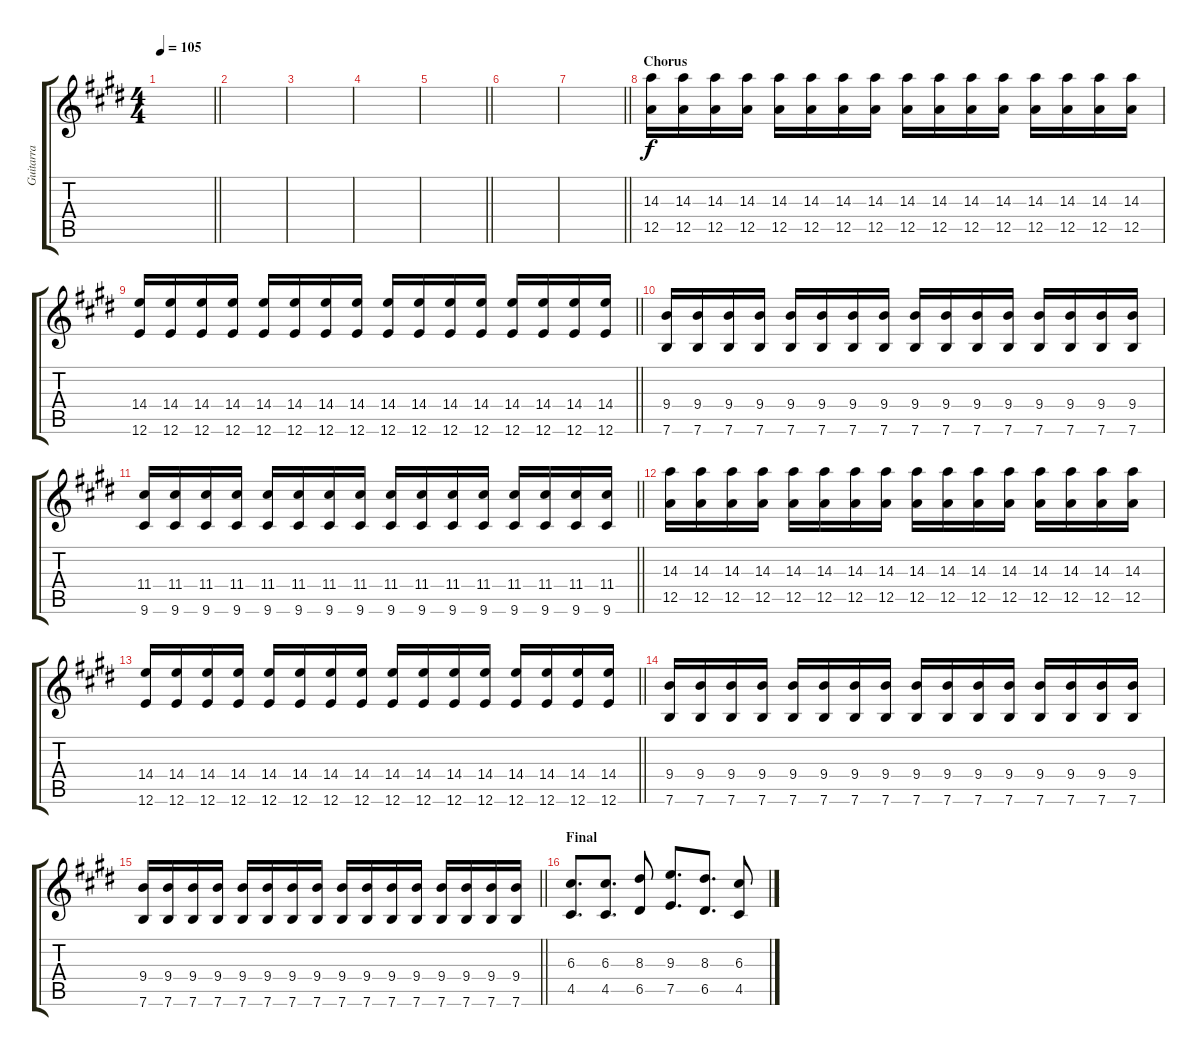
\track ("Guitarra" "Guitarra") {instrument overdrivenguitar}
\staff {score tabs}
\tuning (E4 B3 G3 D3 A2 E2) {hide}
\ts (4 4)
\tempo 105
\clef g2
\barLineRight lightlight
\ks c#minor
|
|
|
|
\barLineRight lightlight
|
|
\barLineRight lightlight
|
\section ("" "Chorus")
(14.3 12.5).16{volume 7} (14.3 12.5).16 (14.3 12.5).16 (14.3 12.5).16 (14.3 12.5).16 (14.3 12.5).16 (14.3 12.5).16 (14.3 12.5).16 (14.3 12.5).16 (14.3 12.5).16 (14.3 12.5).16 (14.3 12.5).16 (14.3 12.5).16 (14.3 12.5).16 (14.3 12.5).16 (14.3 12.5).16 |
\barLineRight lightlight
(14.4 12.6).16 (14.4 12.6).16 (14.4 12.6).16 (14.4 12.6).16 (14.4 12.6).16 (14.4 12.6).16 (14.4 12.6).16 (14.4 12.6).16 (14.4 12.6).16 (14.4 12.6).16 (14.4 12.6).16 (14.4 12.6).16 (14.4 12.6).16 (14.4 12.6).16 (14.4 12.6).16 (14.4 12.6).16 |
(9.4 7.6).16 (9.4 7.6).16 (9.4 7.6).16 (9.4 7.6).16 (9.4 7.6).16 (9.4 7.6).16 (9.4 7.6).16 (9.4 7.6).16 (9.4 7.6).16 (9.4 7.6).16 (9.4 7.6).16 (9.4 7.6).16 (9.4 7.6).16 (9.4 7.6).16 (9.4 7.6).16 (9.4 7.6).16 |
\barLineRight lightlight
(11.4 9.6).16 (11.4 9.6).16 (11.4 9.6).16 (11.4 9.6).16 (11.4 9.6).16 (11.4 9.6).16 (11.4 9.6).16 (11.4 9.6).16 (11.4 9.6).16 (11.4 9.6).16 (11.4 9.6).16 (11.4 9.6).16 (11.4 9.6).16 (11.4 9.6).16 (11.4 9.6).16 (11.4 9.6).16 |
(14.3 12.5).16{volume 7} (14.3 12.5).16 (14.3 12.5).16 (14.3 12.5).16 (14.3 12.5).16 (14.3 12.5).16 (14.3 12.5).16 (14.3 12.5).16 (14.3 12.5).16 (14.3 12.5).16 (14.3 12.5).16 (14.3 12.5).16 (14.3 12.5).16 (14.3 12.5).16 (14.3 12.5).16 (14.3 12.5).16 |
\barLineRight lightlight
(14.4 12.6).16 (14.4 12.6).16 (14.4 12.6).16 (14.4 12.6).16 (14.4 12.6).16 (14.4 12.6).16 (14.4 12.6).16 (14.4 12.6).16 (14.4 12.6).16 (14.4 12.6).16 (14.4 12.6).16 (14.4 12.6).16 (14.4 12.6).16 (14.4 12.6).16 (14.4 12.6).16 (14.4 12.6).16 |
(9.4 7.6).16 (9.4 7.6).16 (9.4 7.6).16 (9.4 7.6).16 (9.4 7.6).16 (9.4 7.6).16 (9.4 7.6).16 (9.4 7.6).16 (9.4 7.6).16 (9.4 7.6).16 (9.4 7.6).16 (9.4 7.6).16 (9.4 7.6).16 (9.4 7.6).16 (9.4 7.6).16 (9.4 7.6).16 |
\barLineRight lightlight
(9.4 7.6).16 (9.4 7.6).16 (9.4 7.6).16 (9.4 7.6).16 (9.4 7.6).16 (9.4 7.6).16 (9.4 7.6).16 (9.4 7.6).16 (9.4 7.6).16 (9.4 7.6).16 (9.4 7.6).16 (9.4 7.6).16 (9.4 7.6).16 (9.4 7.6).16 (9.4 7.6).16 (9.4 7.6).16 |
\section ("" "Final")
(6.3 4.5).8{d} (6.3 4.5).8{d} (8.3 6.5).8 (9.3 7.5).8{d} (8.3 6.5).8{d} (6.3 4.5).8
